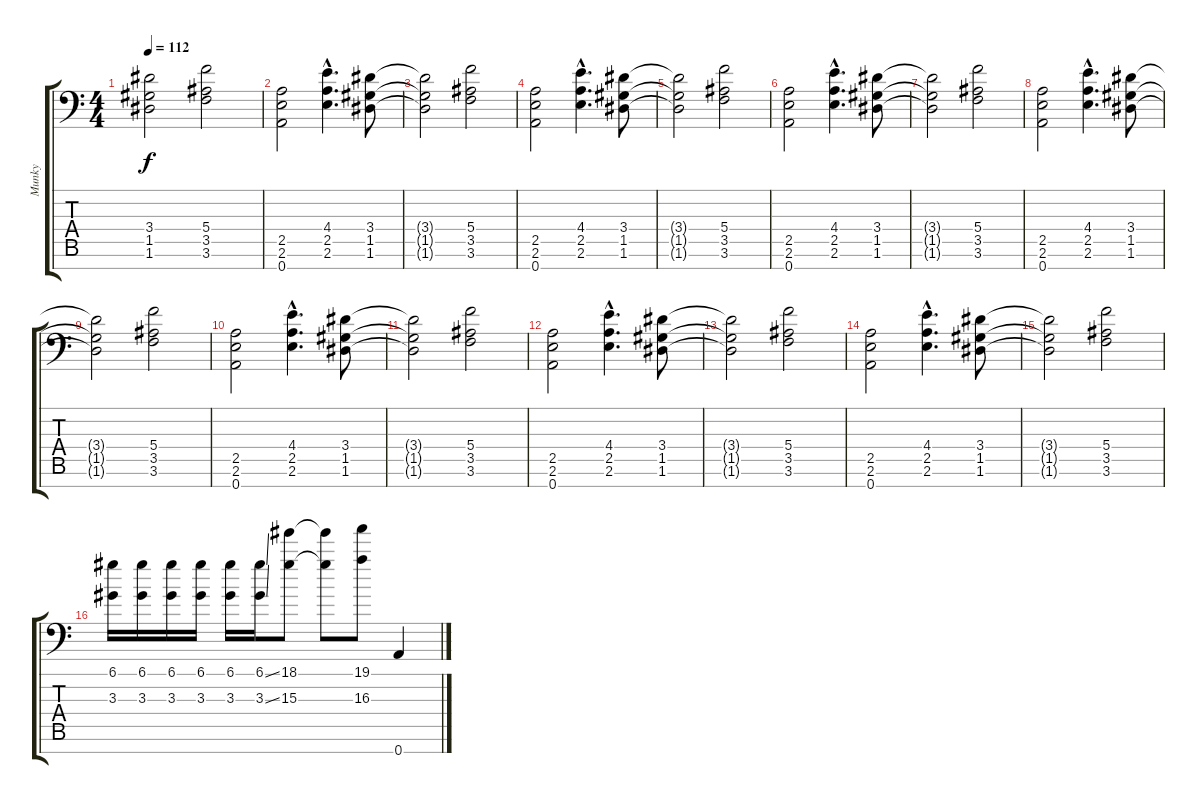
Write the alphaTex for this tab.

\track ("Munky" "Munky") {instrument distortionguitar}
\staff {score tabs}
\tuning (D4 A3 F3 C3 G2 D2 A1) {hide}
\ts (4 4)
\tempo 112
\clef f4
\ks c
(3.4{t} 1.5{t} 1.6{t}).2{dy f balance 10} (5.4 3.5 3.6).2 |
(2.5 2.6 0.7).2{volume 16 balance 10} (4.4{hac} 2.5{hac} 2.6{hac}).4{d} (3.4 1.5 1.6).8 |
(3.4{t} 1.5{t} 1.6{t}).2{balance 10} (5.4 3.5 3.6).2 |
(2.5 2.6 0.7).2{volume 16 balance 10} (4.4{hac} 2.5{hac} 2.6{hac}).4{d} (3.4 1.5 1.6).8 |
(3.4{t} 1.5{t} 1.6{t}).2{balance 10} (5.4 3.5 3.6).2 |
(2.5 2.6 0.7).2{volume 16 balance 10} (4.4{hac} 2.5{hac} 2.6{hac}).4{d} (3.4 1.5 1.6).8 |
(3.4{t} 1.5{t} 1.6{t}).2{balance 10} (5.4 3.5 3.6).2 |
(2.5 2.6 0.7).2{volume 16 balance 10} (4.4{hac} 2.5{hac} 2.6{hac}).4{d} (3.4 1.5 1.6).8 |
(3.4{t} 1.5{t} 1.6{t}).2{balance 10} (5.4 3.5 3.6).2 |
(2.5 2.6 0.7).2{volume 16 balance 10} (4.4{hac} 2.5{hac} 2.6{hac}).4{d} (3.4 1.5 1.6).8 |
(3.4{t} 1.5{t} 1.6{t}).2{balance 10} (5.4 3.5 3.6).2 |
(2.5 2.6 0.7).2{volume 16 balance 10} (4.4{hac} 2.5{hac} 2.6{hac}).4{d} (3.4 1.5 1.6).8 |
(3.4{t} 1.5{t} 1.6{t}).2{balance 10} (5.4 3.5 3.6).2 |
(2.5 2.6 0.7).2{volume 16 balance 10} (4.4{hac} 2.5{hac} 2.6{hac}).4{d} (3.4 1.5 1.6).8 |
(3.4{t} 1.5{t} 1.6{t}).2{balance 10} (5.4 3.5 3.6).2 |
(6.1 3.3).16{balance 15} (6.1 3.3).16 (6.1 3.3).16 (6.1 3.3).16 (6.1 3.3).16 (6.1{ss} 3.3{ss}).16 (18.1 15.3).8 (18.1{t} 15.3{t}).8 (19.1 16.3).8 0.7.4
